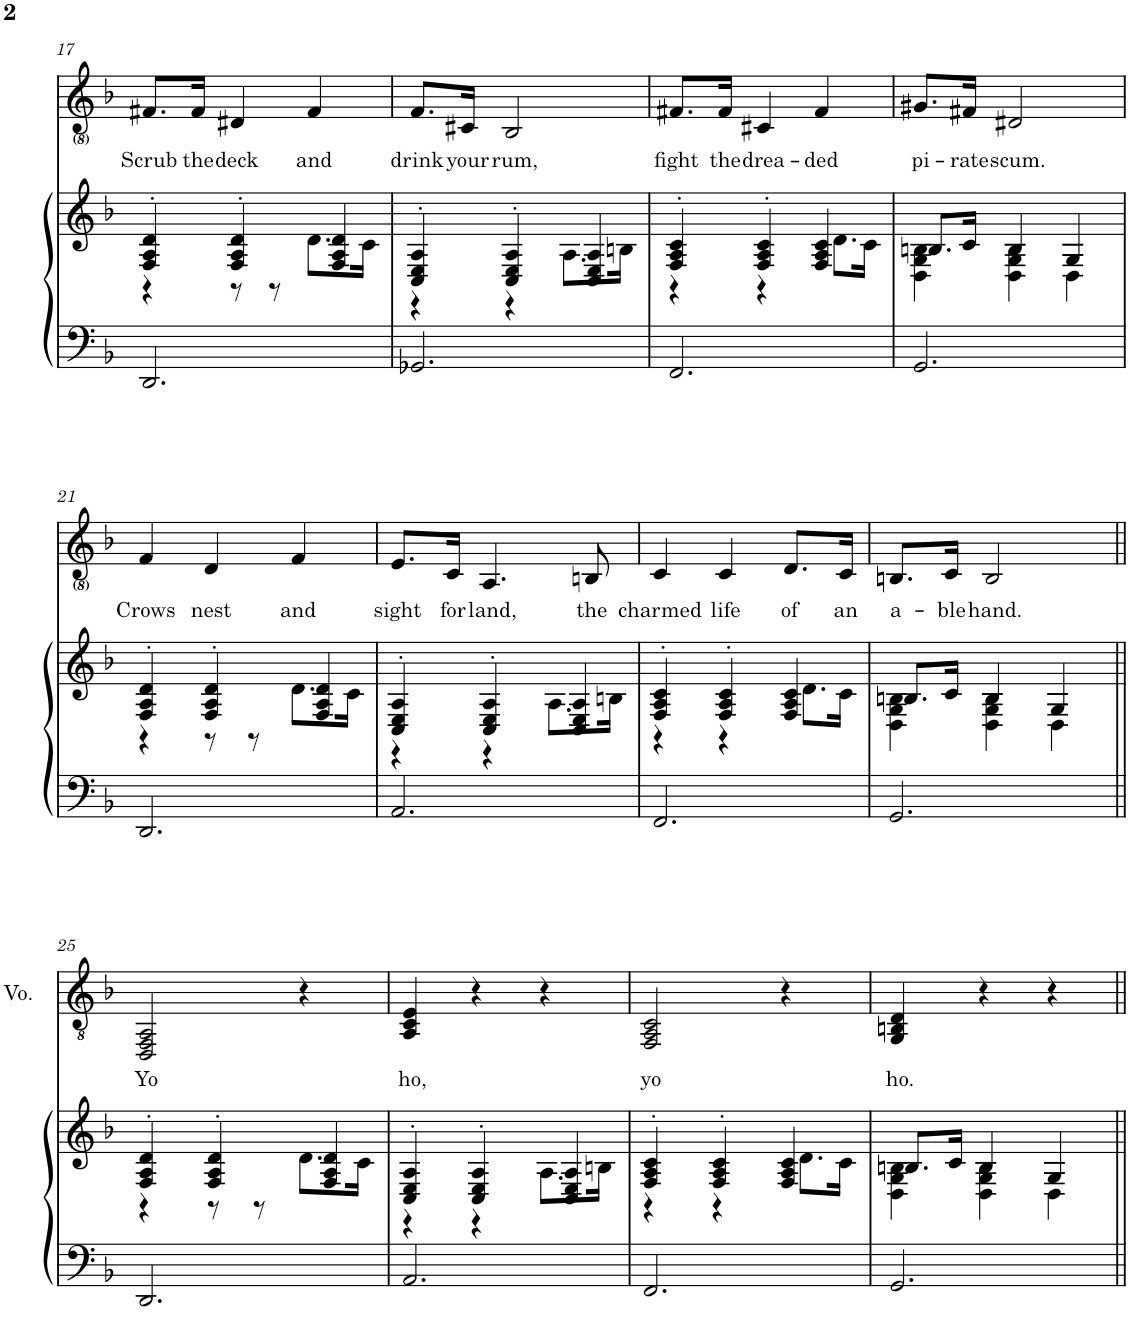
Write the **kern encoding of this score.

**kern	**kern	**kern	**text	**kern	**text
*part3	*part3	*part2	*part2	*part1	*part1
*staff4	*staff3	*staff2	*staff2	*staff1	*staff1
*I"Piano	*	*I"Voice	*	*I"Voice	*
*I'Pno	*	*I'Vo.	*	*	*
!!LO:PB:g=z
*clefF4	*clefG2	*clefGv2	*	*clefG2	*
*k[b-]	*k[b-]	*k[b-]	*	*k[b-]	*
*M3/4	*M3/4	*M3/4	*	*M3/4	*
=17	=17	=17	=17	=17	=17
*	*^	*	*	*	*
!	!	!	!	!	!	!LO:LY:b
2.DD/	4F/' 4A/' 4d/'	4r	2.r	.	8.f#X/L	Scrub
!	!	!	!	!	!	!LO:LY:b
.	.	.	.	.	16f#/Jk	the
!	!	!	!	!	!	!LO:LY:b
.	4F/' 4A/' 4d/'	8r	.	.	4d#X/	deck
.	.	8r	.	.	.	.
!	!	!	!	!	!	!LO:LY:b
.	4F/ 4A/ 4d/	8.d\L	.	.	4f#/	and
.	.	16c\Jk	.	.	.	.
=18	=18	=18	=18	=18	=18	=18
!	!	!	!	!	!	!LO:LY:b
2.GG-X/	4C/' 4E/' 4A/'	4r	2.r	.	8.f/L	drink
!	!	!	!	!	!	!LO:LY:b
.	.	.	.	.	16c#X/Jk	your
!	!	!	!	!	!	!LO:LY:b
.	4C/' 4E/' 4A/'	4r	.	.	2B-/	rum,
.	4C/ 4E/ 4A/	8.A\L	.	.	.	.
.	.	16Bn\Jk	.	.	.	.
=19	=19	=19	=19	=19	=19	=19
!	!	!	!	!	!	!LO:LY:b
2.FF/	4F/' 4A/' 4c/'	4r	2.r	.	8.f#X/L	fight
!	!	!	!	!	!	!LO:LY:b
.	.	.	.	.	16f#/Jk	the
!	!	!	!	!	!	!LO:LY:b
.	4F/' 4A/' 4c/'	4r	.	.	4c#X/	drea-
!	!	!	!	!	!	!LO:LY:b
.	4F/ 4A/ 4c/	8.d\L	.	.	4f#/	-ded
.	.	16c\Jk	.	.	.	.
=20	=20	=20	=20	=20	=20	=20
!	!	!	!	!	!	!LO:LY:b
2.GG/	8.Bn/L	4D\ 4G\ 4B\	2.r	.	8.g#X/L	pi-
!	!	!	!	!	!	!LO:LY:b
.	16c/Jk	.	.	.	16f#X/Jk	-rate
!	!	!	!	!	!	!LO:LY:b
.	4B/	4D\ 4G\ 4B\	.	.	2d#X/	scum.
.	4G/	4D\	.	.	.	.
!!LO:LB:g=z
=21	=21	=21	=21	=21	=21	=21
!	!	!	!	!	!	!LO:LY:b
2.DD/	4F/' 4A/' 4d/'	4r	2.r	.	4f/	Crows
!	!	!	!	!	!	!LO:LY:b
.	4F/' 4A/' 4d/'	8r	.	.	4d/	nest
.	.	8r	.	.	.	.
!	!	!	!	!	!	!LO:LY:b
.	4F/ 4A/ 4d/	8.d\L	.	.	4f/	and
.	.	16c\Jk	.	.	.	.
=22	=22	=22	=22	=22	=22	=22
!	!	!	!	!	!	!LO:LY:b
2.AA/	4C/' 4E/' 4A/'	4r	2.r	.	8.e/L	sight
!	!	!	!	!	!	!LO:LY:b
.	.	.	.	.	16c/Jk	for
!	!	!	!	!	!	!LO:LY:b
.	4C/' 4E/' 4A/'	4r	.	.	4.A/	land,
.	4C/ 4E/ 4A/	8.A\L	.	.	.	.
!	!	!	!	!	!	!LO:LY:b
.	.	.	.	.	8Bn/	the
.	.	16Bn\Jk	.	.	.	.
=23	=23	=23	=23	=23	=23	=23
!	!	!	!	!	!	!LO:LY:b
2.FF/	4F/' 4A/' 4c/'	4r	2.r	.	4c/	charmed
!	!	!	!	!	!	!LO:LY:b
.	4F/' 4A/' 4c/'	4r	.	.	4c/	life
!	!	!	!	!	!	!LO:LY:b
.	4F/ 4A/ 4c/	8.d\L	.	.	8.d/L	of
!	!	!	!	!	!	!LO:LY:b
.	.	16c\Jk	.	.	16c/Jk	an
=24	=24	=24	=24	=24	=24	=24
!	!	!	!	!	!	!LO:LY:b
2.GG/	8.Bn/L	4D\ 4G\ 4B\	2.r	.	8.Bn/L	a-
!	!	!	!	!	!	!LO:LY:b
.	16c/Jk	.	.	.	16c/Jk	-ble
!	!	!	!	!	!	!LO:LY:b
.	4B/	4D\ 4G\ 4B\	.	.	2B/	hand.
.	4G/	4D\	.	.	.	.
!!LO:LB:g=z
=25||	=25||	=25||	=25||	=25||	=25||	=25||
!	!	!	!	!LO:LY:b	!	!
2.DD/	4F/' 4A/' 4d/'	4r	2DD/ 2FF/ 2AA/	Yo	2.r	.
.	4F/' 4A/' 4d/'	8r	.	.	.	.
.	.	8r	.	.	.	.
.	4F/ 4A/ 4d/	8.d\L	4r	.	.	.
.	.	16c\Jk	.	.	.	.
=26	=26	=26	=26	=26	=26	=26
!	!	!	!	!LO:LY:b	!	!
2.AA/	4C/' 4E/' 4A/'	4r	4AA/ 4C/ 4E/	ho,	2.r	.
.	4C/' 4E/' 4A/'	4r	4r	.	.	.
.	4C/ 4E/ 4A/	8.A\L	4r	.	.	.
.	.	16Bn\Jk	.	.	.	.
=27	=27	=27	=27	=27	=27	=27
!	!	!	!	!LO:LY:b	!	!
2.FF/	4F/' 4A/' 4c/'	4r	2FF/ 2AA/ 2C/	yo	2.r	.
.	4F/' 4A/' 4c/'	4r	.	.	.	.
.	4F/ 4A/ 4c/	8.d\L	4r	.	.	.
.	.	16c\Jk	.	.	.	.
=28	=28	=28	=28	=28	=28	=28
!	!	!	!	!LO:LY:b	!	!
2.GG/	8.Bn/L	4D\ 4G\ 4B\	4GG/ 4BBn/ 4D/	ho.	2.r	.
.	16c/Jk	.	.	.	.	.
.	4B/	4D\ 4G\ 4B\	4r	.	.	.
.	4G/	4D\	4r	.	.	.
*	*v	*v	*	*	*	*
=||	=||	=||	=||	=||	=||
*-	*-	*-	*-	*-	*-
